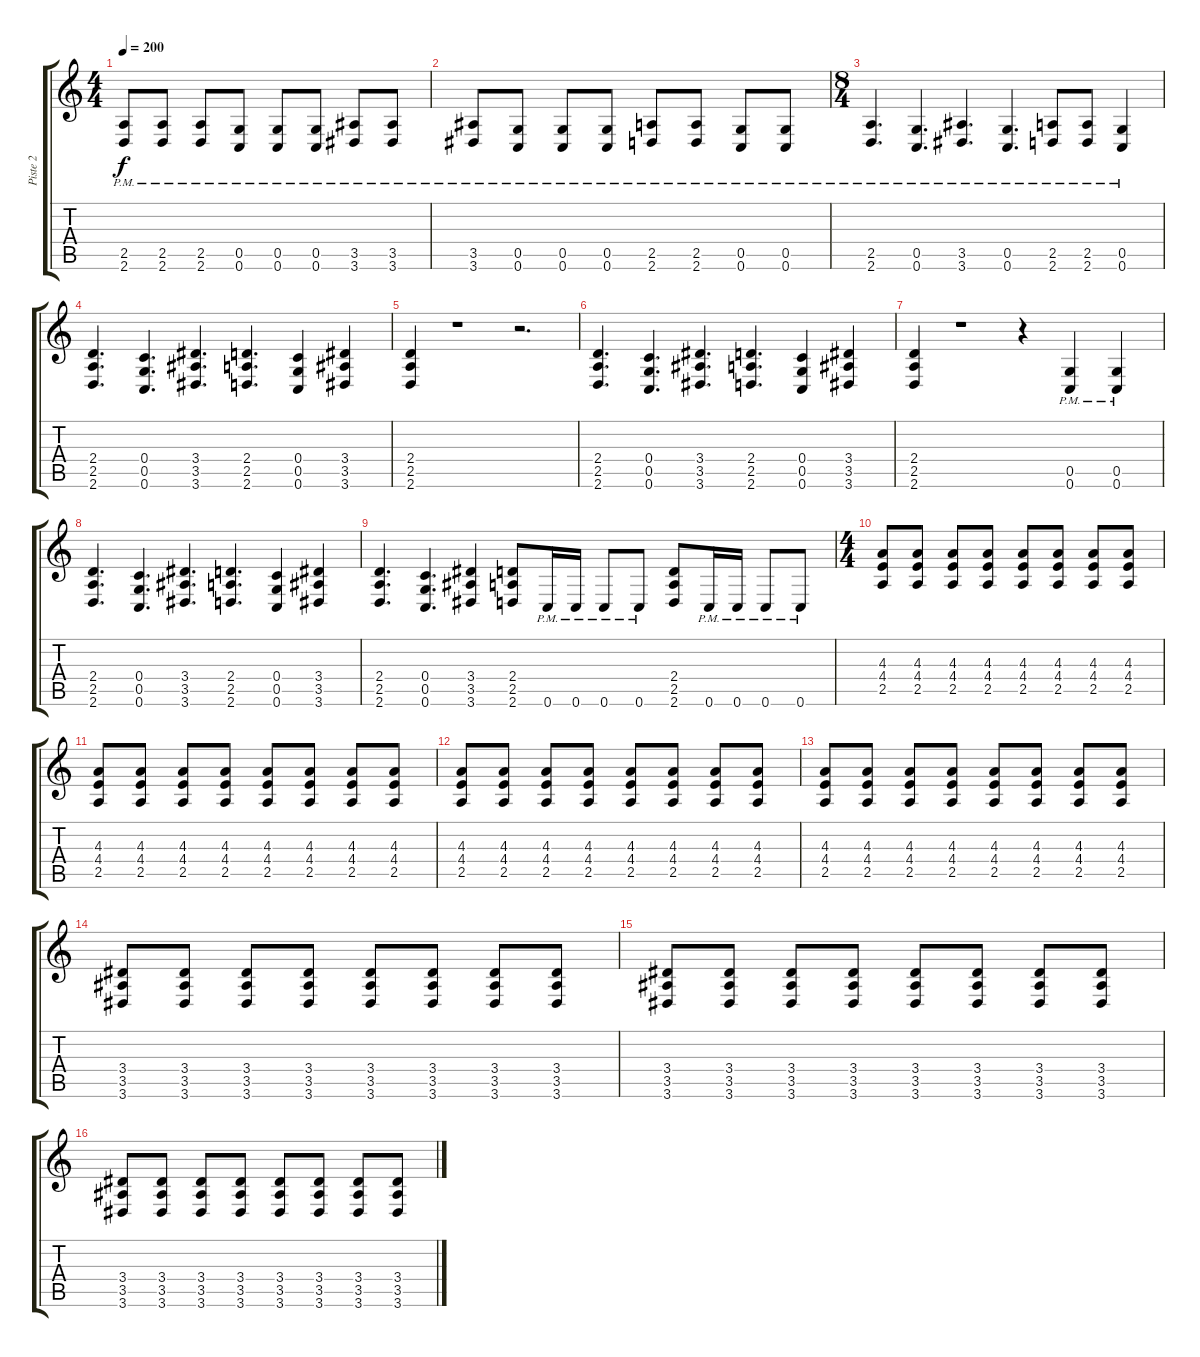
\track ("Piste 2" "Piste 2") {instrument distortionguitar}
\staff {score tabs}
\tuning (D4 A3 F3 C3 G2 C2) {hide}
\ts (4 4)
\tempo 200
\clef g2
\ks c
(2.5{pm} 2.6{pm}).8{dy f} (2.5{pm} 2.6{pm}).8 (2.5{pm} 2.6{pm}).8 (0.5{pm} 0.6{pm}).8 (0.5{pm} 0.6{pm}).8 (0.5{pm} 0.6{pm}).8 (3.5{pm} 3.6{pm}).8 (3.5{pm} 3.6{pm}).8 |
(3.5{pm} 3.6{pm}).8 (0.5{pm} 0.6{pm}).8 (0.5{pm} 0.6{pm}).8 (0.5{pm} 0.6{pm}).8 (2.5{pm} 2.6{pm}).8 (2.5{pm} 2.6{pm}).8 (0.5{pm} 0.6{pm}).8 (0.5{pm} 0.6{pm}).8 |
\ts (8 4)
(2.5{pm} 2.6{pm}).4{d} (0.5{pm} 0.6{pm}).4{d} (3.5{pm} 3.6{pm}).4{d} (0.5{pm} 0.6{pm}).4{d} (2.5{pm} 2.6{pm}).8 (2.5{pm} 2.6{pm}).8 (0.5{pm} 0.6{pm}).4 |
(2.4 2.5 2.6).4{d} (0.4 0.5 0.6).4{d} (3.4 3.5 3.6).4{d} (2.4 2.5 2.6).4{d} (0.4 0.5 0.6).4 (3.4 3.5 3.6).4 |
(2.4 2.5 2.6).4 r.1 r.2{d} |
(2.4 2.5 2.6).4{d} (0.4 0.5 0.6).4{d} (3.4 3.5 3.6).4{d} (2.4 2.5 2.6).4{d} (0.4 0.5 0.6).4 (3.4 3.5 3.6).4 |
(2.4 2.5 2.6).4 r.1 r.4 (0.5{pm} 0.6{pm}).4 (0.5{pm} 0.6{pm}).4 |
(2.4 2.5 2.6).4{d} (0.4 0.5 0.6).4{d} (3.4 3.5 3.6).4{d} (2.4 2.5 2.6).4{d} (0.4 0.5 0.6).4 (3.4 3.5 3.6).4 |
(2.4 2.5 2.6).4{d} (0.4 0.5 0.6).4{d} (3.4 3.5 3.6).4 (2.4 2.5 2.6).8 0.6{pm}.16 0.6{pm}.16 0.6{pm}.8 0.6{pm}.8 (2.4 2.5 2.6).8 0.6{pm}.16 0.6{pm}.16 0.6{pm}.8 0.6{pm}.8 |
\ts (4 4)
(4.3 4.4 2.5).8 (4.3 4.4 2.5).8 (4.3 4.4 2.5).8 (4.3 4.4 2.5).8 (4.3 4.4 2.5).8 (4.3 4.4 2.5).8 (4.3 4.4 2.5).8 (4.3 4.4 2.5).8 |
(4.3 4.4 2.5).8 (4.3 4.4 2.5).8 (4.3 4.4 2.5).8 (4.3 4.4 2.5).8 (4.3 4.4 2.5).8 (4.3 4.4 2.5).8 (4.3 4.4 2.5).8 (4.3 4.4 2.5).8 |
(4.3 4.4 2.5).8 (4.3 4.4 2.5).8 (4.3 4.4 2.5).8 (4.3 4.4 2.5).8 (4.3 4.4 2.5).8 (4.3 4.4 2.5).8 (4.3 4.4 2.5).8 (4.3 4.4 2.5).8 |
(4.3 4.4 2.5).8 (4.3 4.4 2.5).8 (4.3 4.4 2.5).8 (4.3 4.4 2.5).8 (4.3 4.4 2.5).8 (4.3 4.4 2.5).8 (4.3 4.4 2.5).8 (4.3 4.4 2.5).8 |
(3.4 3.5 3.6).8 (3.4 3.5 3.6).8 (3.4 3.5 3.6).8 (3.4 3.5 3.6).8 (3.4 3.5 3.6).8 (3.4 3.5 3.6).8 (3.4 3.5 3.6).8 (3.4 3.5 3.6).8 |
(3.4 3.5 3.6).8 (3.4 3.5 3.6).8 (3.4 3.5 3.6).8 (3.4 3.5 3.6).8 (3.4 3.5 3.6).8 (3.4 3.5 3.6).8 (3.4 3.5 3.6).8 (3.4 3.5 3.6).8 |
(3.4 3.5 3.6).8 (3.4 3.5 3.6).8 (3.4 3.5 3.6).8 (3.4 3.5 3.6).8 (3.4 3.5 3.6).8 (3.4 3.5 3.6).8 (3.4 3.5 3.6).8 (3.4 3.5 3.6).8
